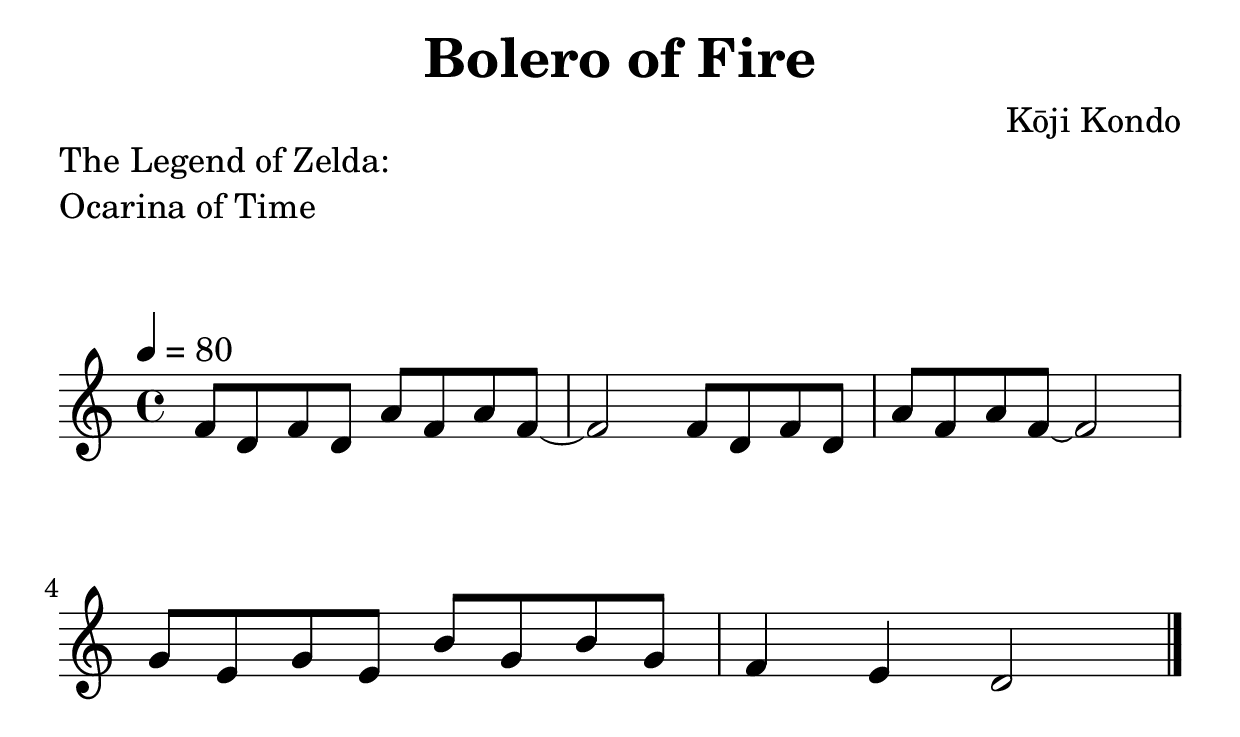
\version "2.20.0"

\header {
  title = "Bolero of Fire"
  piece = \markup \left-column { "The Legend of Zelda:" "Ocarina of Time" }
}

\include "header.ily"

song = \relative c'' {
  \tempo 4 = 80
  \time 4/4

  f8 d f d a' f a f~ | % 1
  f2 f8 d f d | % 2
  a' f a f~ f2 | % 3
  \break
  g8 e g e b' g b g | % 4
  f4 e d2 \bar "|." % 5
}

\include "articulate.ly"

staff = \new Staff \with { midiInstrument = "ocarina" } {
  \clef "treble^8"
  \song
}

\score {
  \staff

  \layout {
    \context {
      \Score
      \omit ClefModifier
    }
  }
}

\score {
  \unfoldRepeats \articulate \staff

  \midi {}
}

